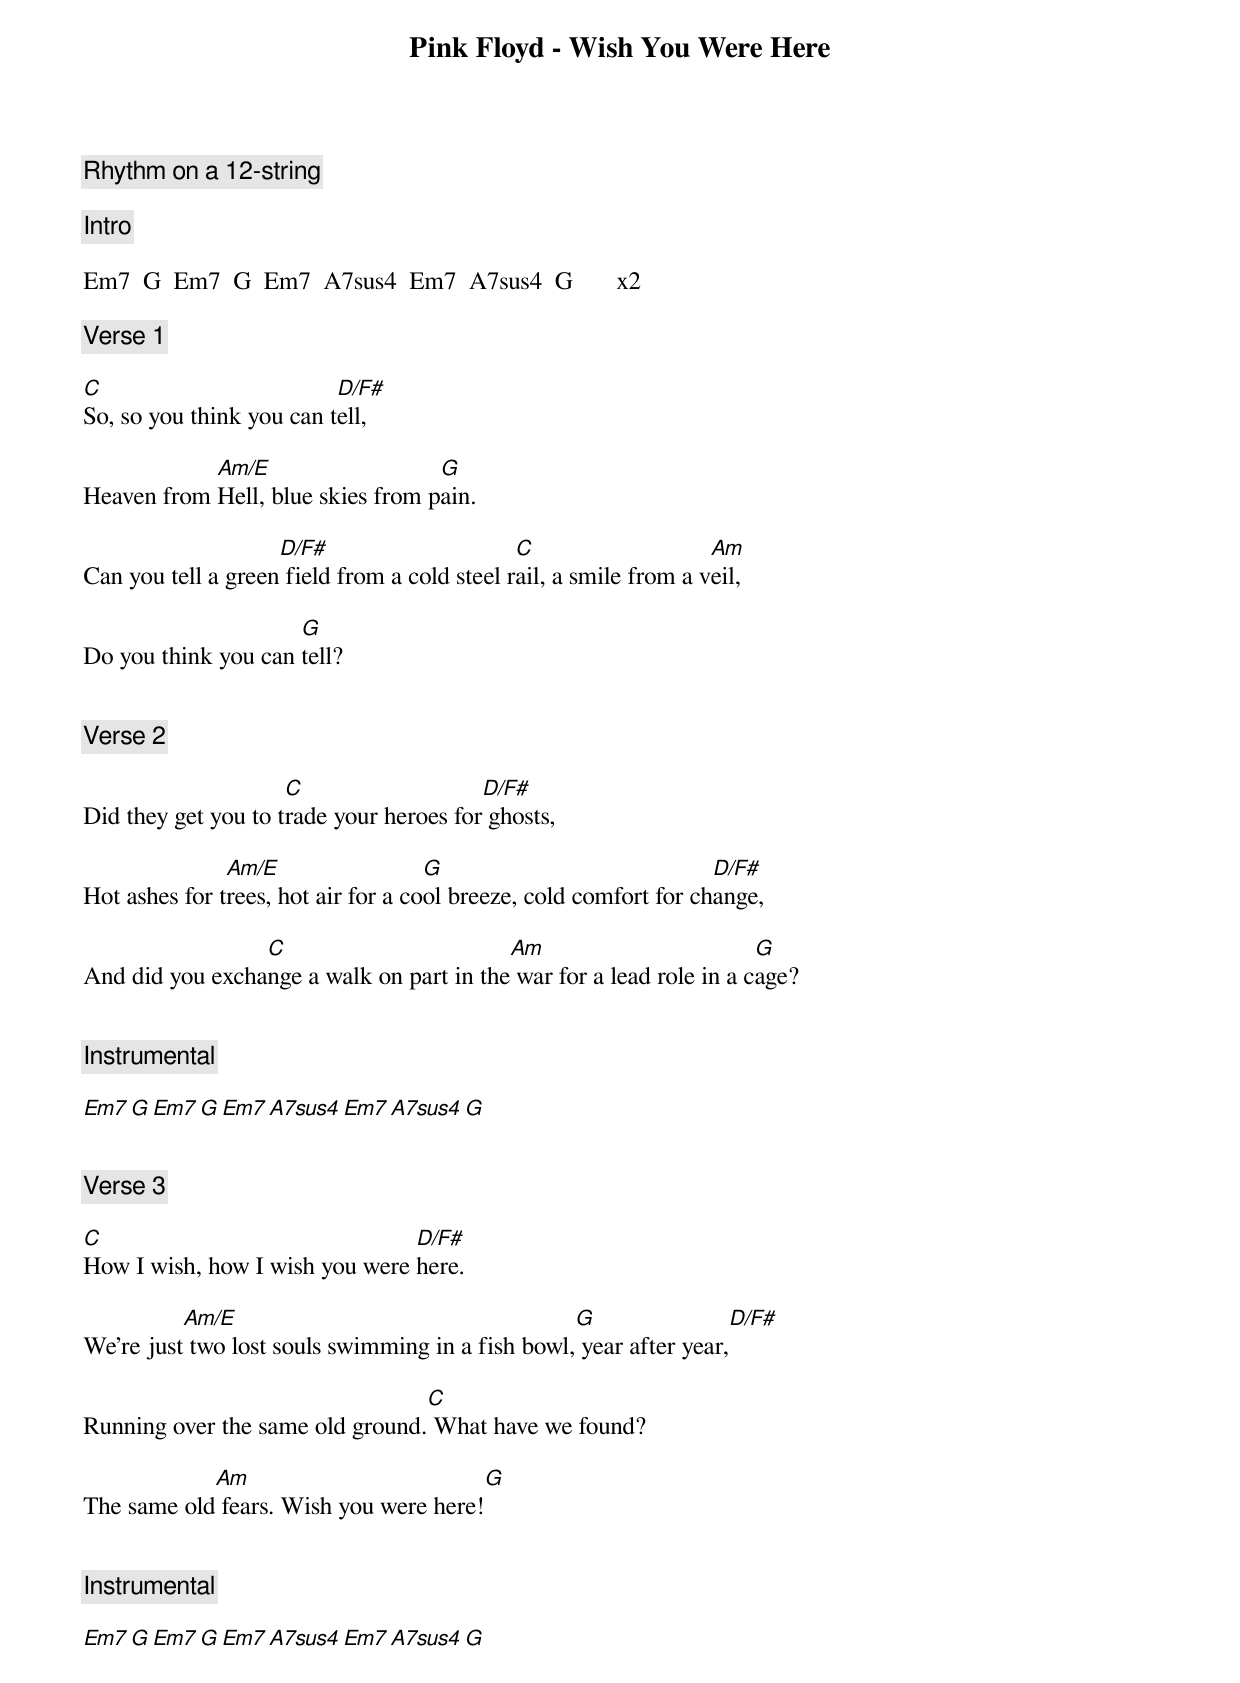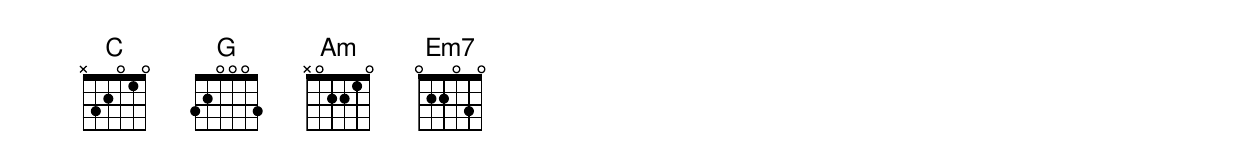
Pink Floyd - Wish You Were Here

Rhythm on a 12-string

[Intro]

Em7  G  Em7  G  Em7  A7sus4  Em7  A7sus4  G       x2

[Verse 1]

C                         D/F#
So, so you think you can tell,

            Am/E                   G
Heaven from Hell, blue skies from pain.

                    D/F#                      C                    Am
Can you tell a green field from a cold steel rail, a smile from a veil,

                     G
Do you think you can tell?


[Verse 2]

                     C                   D/F#
Did they get you to trade your heroes for ghosts,

               Am/E                  G                             D/F#
Hot ashes for trees, hot air for a cool breeze, cold comfort for change,

                 C                        Am                         G
And did you exchange a walk on part in the war for a lead role in a cage?


[Instrumental]

Em7  G  Em7  G  Em7  A7sus4  Em7  A7sus4  G


[Verse 3]

C                               D/F#
How I wish, how I wish you were here.

          Am/E                                    G                D/F#
We're just two lost souls swimming in a fish bowl, year after year,

                                 C
Running over the same old ground. What have we found?

            Am                         G
The same old fears. Wish you were here!


[Instrumental]

Em7  G  Em7  G  Em7  A7sus4  Em7  A7sus4  G
